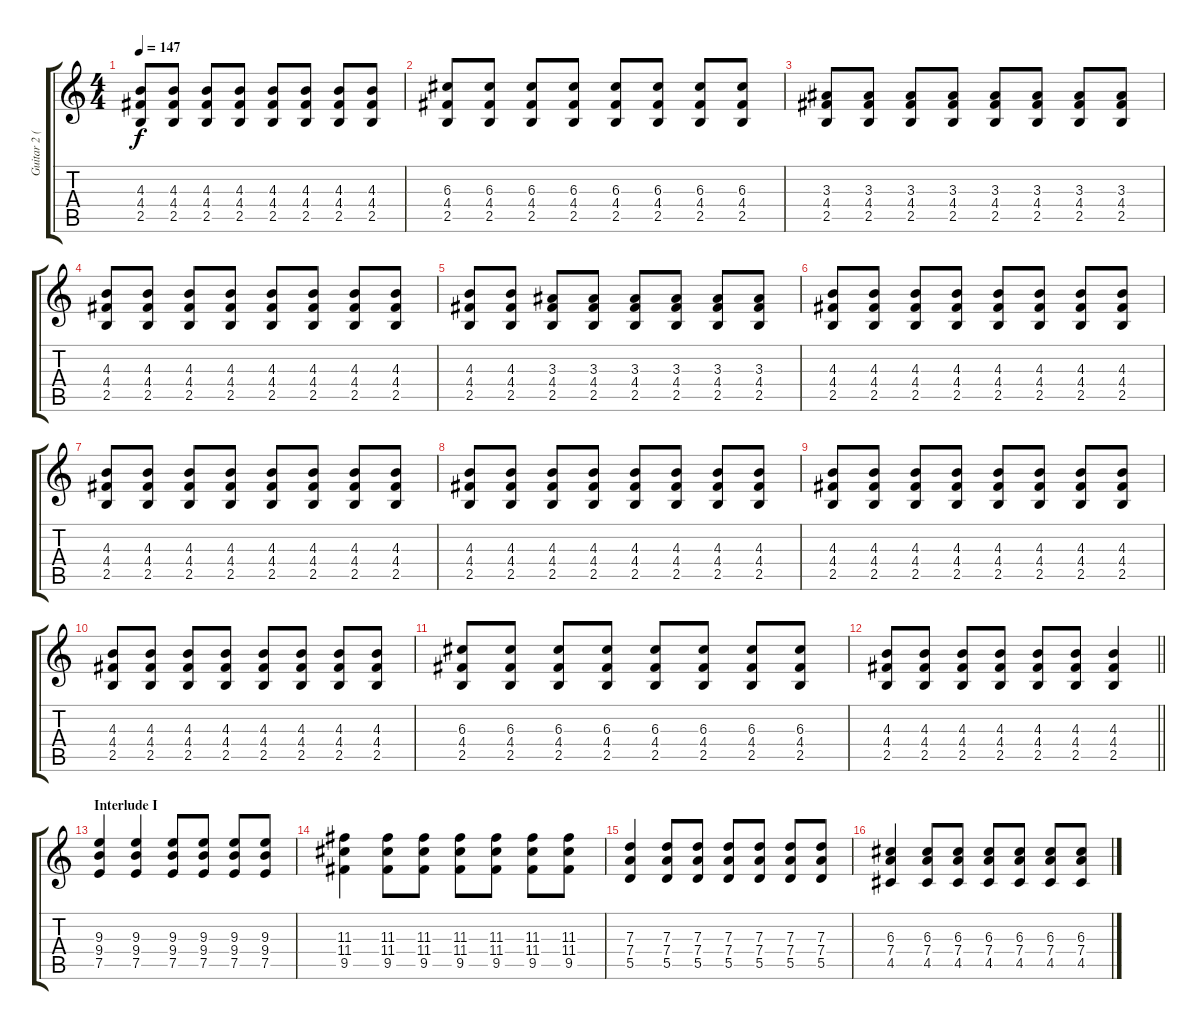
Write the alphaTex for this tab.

\track ("Guitar 2 (Gotou)" "Guitar 2 (") {instrument acousticguitarsteel}
\staff {score tabs}
\tuning (E4 B3 G3 D3 A2 E2) {hide}
\ts (4 4)
\tempo 147
\clef g2
\ks c
(4.3 4.4 2.5).8{dy f} (4.3 4.4 2.5).8 (4.3 4.4 2.5).8 (4.3 4.4 2.5).8 (4.3 4.4 2.5).8 (4.3 4.4 2.5).8 (4.3 4.4 2.5).8 (4.3 4.4 2.5).8 |
(6.3 4.4 2.5).8 (6.3 4.4 2.5).8 (6.3 4.4 2.5).8 (6.3 4.4 2.5).8 (6.3 4.4 2.5).8 (6.3 4.4 2.5).8 (6.3 4.4 2.5).8 (6.3 4.4 2.5).8 |
(3.3 4.4 2.5).8 (3.3 4.4 2.5).8 (3.3 4.4 2.5).8 (3.3 4.4 2.5).8 (3.3 4.4 2.5).8 (3.3 4.4 2.5).8 (3.3 4.4 2.5).8 (3.3 4.4 2.5).8 |
(4.3 4.4 2.5).8 (4.3 4.4 2.5).8 (4.3 4.4 2.5).8 (4.3 4.4 2.5).8 (4.3 4.4 2.5).8 (4.3 4.4 2.5).8 (4.3 4.4 2.5).8 (4.3 4.4 2.5).8 |
(4.3 4.4 2.5).8 (4.3 4.4 2.5).8 (3.3 4.4 2.5).8 (3.3 4.4 2.5).8 (3.3 4.4 2.5).8 (3.3 4.4 2.5).8 (3.3 4.4 2.5).8 (3.3 4.4 2.5).8 |
(4.3 4.4 2.5).8 (4.3 4.4 2.5).8 (4.3 4.4 2.5).8 (4.3 4.4 2.5).8 (4.3 4.4 2.5).8 (4.3 4.4 2.5).8 (4.3 4.4 2.5).8 (4.3 4.4 2.5).8 |
(4.3 4.4 2.5).8 (4.3 4.4 2.5).8 (4.3 4.4 2.5).8 (4.3 4.4 2.5).8 (4.3 4.4 2.5).8 (4.3 4.4 2.5).8 (4.3 4.4 2.5).8 (4.3 4.4 2.5).8 |
(4.3 4.4 2.5).8 (4.3 4.4 2.5).8 (4.3 4.4 2.5).8 (4.3 4.4 2.5).8 (4.3 4.4 2.5).8 (4.3 4.4 2.5).8 (4.3 4.4 2.5).8 (4.3 4.4 2.5).8 |
(4.3 4.4 2.5).8 (4.3 4.4 2.5).8 (4.3 4.4 2.5).8 (4.3 4.4 2.5).8 (4.3 4.4 2.5).8 (4.3 4.4 2.5).8 (4.3 4.4 2.5).8 (4.3 4.4 2.5).8 |
(4.3 4.4 2.5).8 (4.3 4.4 2.5).8 (4.3 4.4 2.5).8 (4.3 4.4 2.5).8 (4.3 4.4 2.5).8 (4.3 4.4 2.5).8 (4.3 4.4 2.5).8 (4.3 4.4 2.5).8 |
(6.3 4.4 2.5).8 (6.3 4.4 2.5).8 (6.3 4.4 2.5).8 (6.3 4.4 2.5).8 (6.3 4.4 2.5).8 (6.3 4.4 2.5).8 (6.3 4.4 2.5).8 (6.3 4.4 2.5).8 |
\barLineRight lightlight
(4.3 4.4 2.5).8 (4.3 4.4 2.5).8 (4.3 4.4 2.5).8 (4.3 4.4 2.5).8 (4.3 4.4 2.5).8 (4.3 4.4 2.5).8 (4.3 4.4 2.5).4 |
\section ("" "Interlude I")
(9.3 9.4 7.5).4 (9.3 9.4 7.5).4 (9.3 9.4 7.5).8 (9.3 9.4 7.5).8 (9.3 9.4 7.5).8 (9.3 9.4 7.5).8 |
(11.3 11.4 9.5).4 (11.3 11.4 9.5).8 (11.3 11.4 9.5).8 (11.3 11.4 9.5).8 (11.3 11.4 9.5).8 (11.3 11.4 9.5).8 (11.3 11.4 9.5).8 |
(7.3 7.4 5.5).4 (7.3 7.4 5.5).8 (7.3 7.4 5.5).8 (7.3 7.4 5.5).8 (7.3 7.4 5.5).8 (7.3 7.4 5.5).8 (7.3 7.4 5.5).8 |
(6.3 7.4 4.5).4 (6.3 7.4 4.5).8 (6.3 7.4 4.5).8 (6.3 7.4 4.5).8 (6.3 7.4 4.5).8 (6.3 7.4 4.5).8 (6.3 7.4 4.5).8
